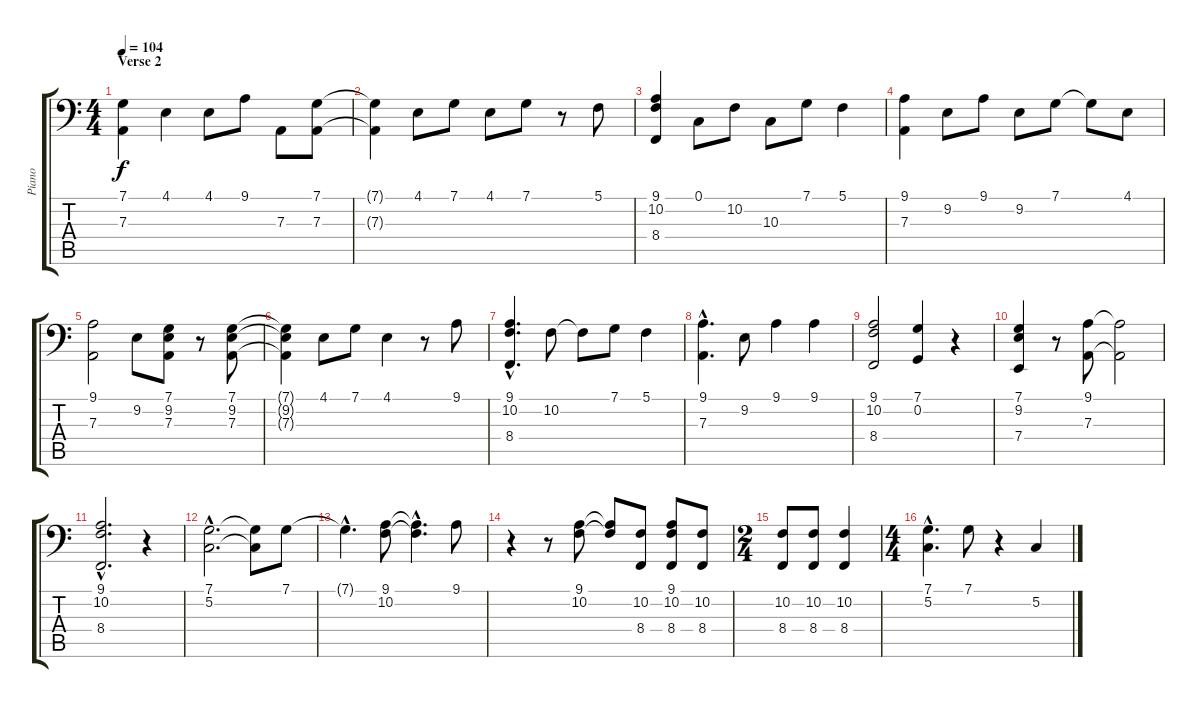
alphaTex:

\track ("Piano" "Piano") {instrument brightacousticpiano}
\staff {score tabs}
\tuning (C3 G2 D2 A1 E1 B0) {hide}
\ts (4 4)
\section ("" "Verse 2")
\tempo 104
\clef f4
\ks c
(7.1 7.3).4{dy f} 4.1.4 4.1.8 9.1.8 7.3.8 (7.1 7.3).8 |
(7.1{t} 7.3{t}).4 4.1.8 7.1.8 4.1.8 7.1.8 r.8 5.1.8 |
(9.1 10.2 8.4).4 0.1.8 10.2.8 10.3.8 7.1.8 5.1.4 |
(9.1 7.3).4 9.2.8 9.1.8 9.2.8 7.1.8 7.1{t}.8 4.1.8 |
(9.1 7.3).2 9.2.8 (7.1 9.2 7.3).8 r.8 (7.1 9.2 7.3).8 |
(7.1{t} 9.2{t} 7.3{t}).4 4.1.8 7.1.8 4.1.4 r.8 9.1.8 |
(9.1{hac} 10.2{hac} 8.4{hac}).4{d} 10.2.8 10.2{t}.8 7.1.8 5.1.4 |
(9.1{hac} 7.3{hac}).4{d} 9.2.8 9.1.4 9.1.4 |
(9.1 10.2 8.4).2 (7.1 0.2).4 r.4 |
(7.1 9.2 7.4).4 r.8 (9.1 7.3).8 (9.1{t} 7.3{t}).2 |
(9.1{hac} 10.2{hac} 8.4{hac}).2{d} r.4 |
(7.1{hac} 5.2{hac}).2{d} (7.1{t} 5.2{t}).8 7.1.8 |
7.1{hac t}.4{d} (9.1 10.2).8 (9.1{hac t} 10.2{hac t}).4{d} 9.1.8 |
r.4 r.8 (9.1 10.2).8 (9.1{t} 10.2{t}).8 (10.2 8.4).8 (9.1 10.2 8.4).8 (10.2 8.4).8 |
\ts (2 4)
(10.2 8.4).8 (10.2 8.4).8 (10.2 8.4).4 |
\ts (4 4)
(7.1{hac} 5.2{hac}).4{d} 7.1.8 r.4 5.2.4
